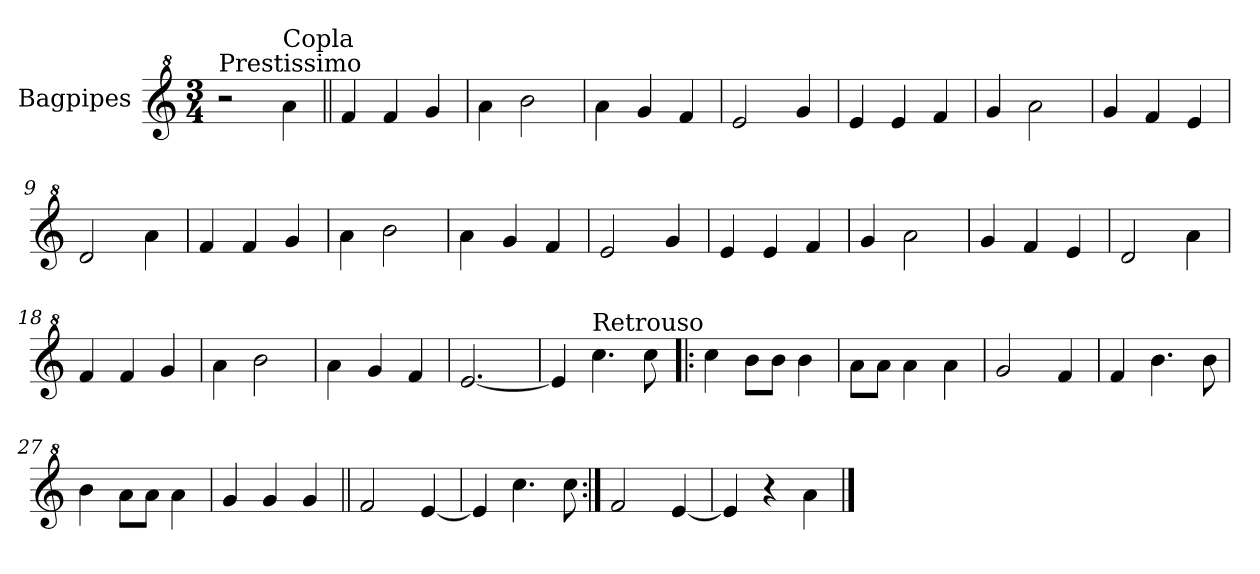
**kern
*part1
*staff1
*I"Bagpipes
*I'Bag
*clefG^2
*k[]
*C:
*M3/4
=1
!LO:TX:a:t=Prestissimo
2r
!LO:TX:a:t=Copla
4aa\
=2||
4ff/
4ff/
4gg/
=3
4aa\
2bb\
=4
4aa\
4gg/
4ff/
=5
2ee/
4gg/
=6
4ee/
4ee/
4ff/
=7
4gg/
2aa\
=8
4gg/
4ff/
4ee/
=9
2dd/
4aa\
=10
4ff/
4ff/
4gg/
=11
4aa\
2bb\
=12
4aa\
4gg/
4ff/
=13
2ee/
4gg/
=14
4ee/
4ee/
4ff/
!!LO:LB:g=z
=15
4gg/
2aa\
=16
4gg/
4ff/
4ee/
=17
2dd/
4aa\
=18
4ff/
4ff/
4gg/
=19
4aa\
2bb\
=20
4aa\
4gg/
4ff/
=21
[2.ee/
=22
4ee/]
!LO:TX:a:t=Retrouso
4.ccc\
8ccc\
=23!|:
4ccc\
8bb\L
8bb\J
4bb\
=24
8aa\L
8aa\J
4aa\
4aa\
=25
2gg/
4ff/
=26
4ff/
4.bb\
8bb\
=27
4bb\
8aa\L
8aa\J
4aa\
!!LO:LB:g=z
=28
4gg/
4gg/
4gg/
=29||
2ff/
[4ee/
=30
4ee/]
4.ccc\
8ccc\
=31:|!
2ff/
[4ee/
=32
4ee/]
4r
4aa\
==
*-
